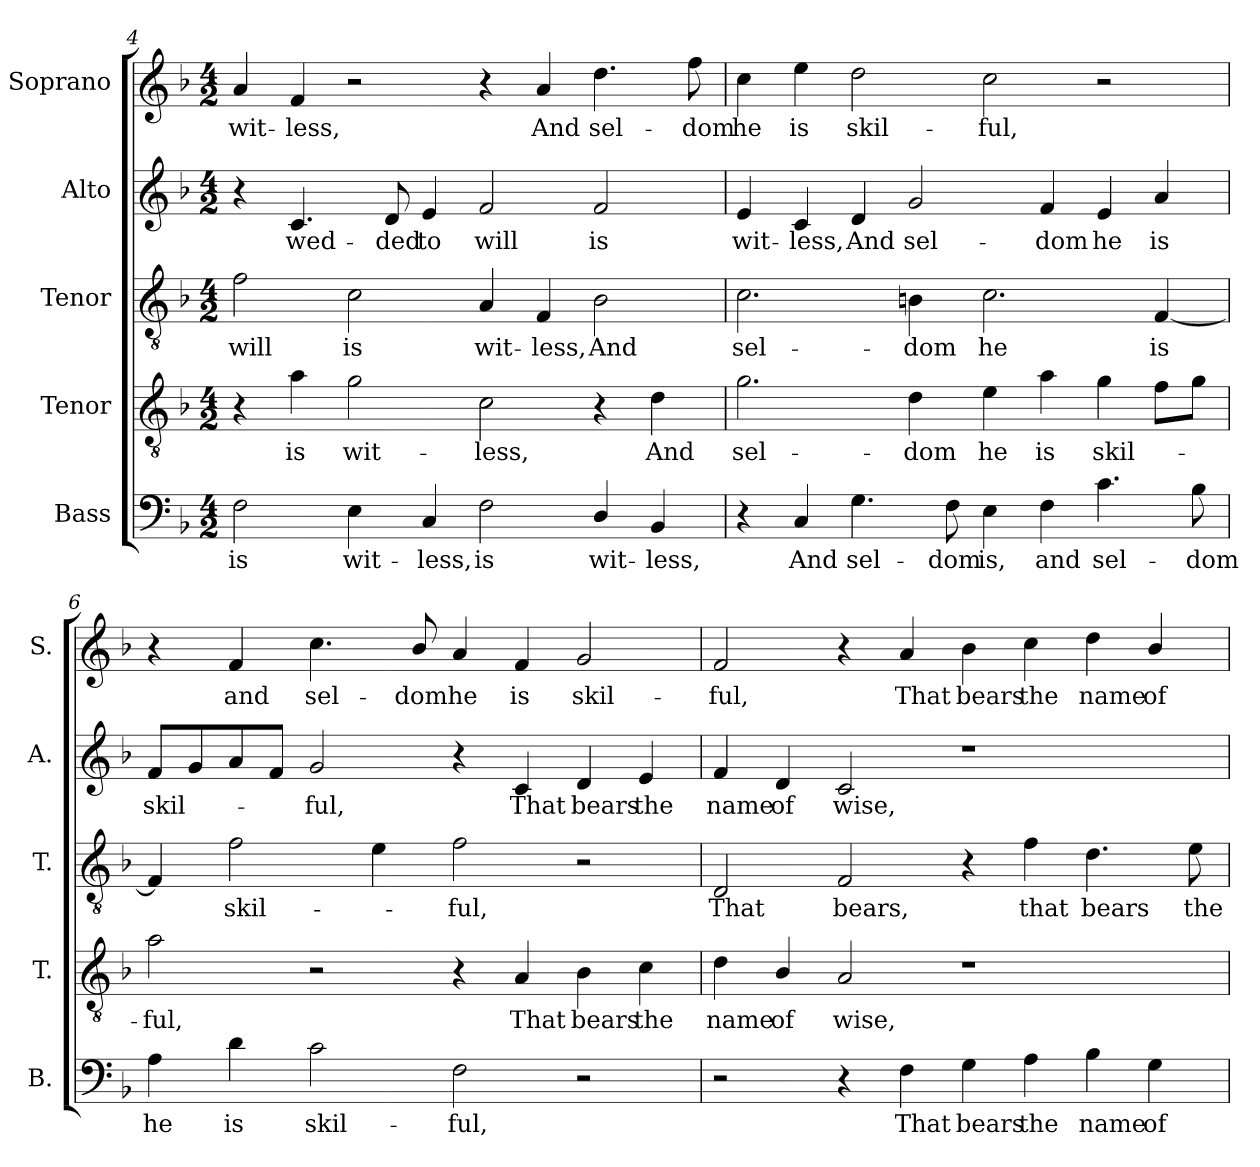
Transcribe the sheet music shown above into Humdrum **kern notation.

**kern	**text	**kern	**text	**kern	**text	**kern	**text	**kern	**text
*part5	*part5	*part4	*part4	*part3	*part3	*part2	*part2	*part1	*part1
*staff5	*staff5	*staff4	*staff4	*staff3	*staff3	*staff2	*staff2	*staff1	*staff1
*I"Bass	*	*I"Tenor	*	*I"Tenor	*	*I"Alto	*	*I"Soprano	*
*I'B.	*	*I'T.	*	*I'T.	*	*I'A.	*	*I'S.	*
*clefF4	*	*clefGv2	*	*clefGv2	*	*clefG2	*	*clefG2	*
*	*	*ITrd7c12	*	*ITrd7c12	*	*	*	*	*
*k[b-]	*	*k[b-]	*	*k[b-]	*	*k[b-]	*	*k[b-]	*
*F:	*	*F:	*	*F:	*	*F:	*	*F:	*
*M4/2	*	*M4/2	*	*M4/2	*	*M4/2	*	*M4/2	*
=4	=4	=4	=4	=4	=4	=4	=4	=4	=4
!	!LO:LY:b:color=#000000	!	!	!	!	!	!	!	!
!	!	!	!	!	!LO:LY:b:color=#000000	!	!	!	!
!	!	!	!	!	!	!	!	!	!LO:LY:b:color=#000000
2Fi\	is	4r	.	2Fi\	will	4r	.	4ai/	wit-
!	!	!	!LO:LY:b:color=#000000	!	!	!	!	!	!
!	!	!	!	!	!	!	!LO:LY:b:color=#000000	!	!
!	!	!	!	!	!	!	!	!	!LO:LY:b:color=#000000
.	.	4Ai\	is	.	.	4.ci/	wed-	4fi/	-less,
!	!LO:LY:b:color=#000000	!	!	!	!	!	!	!	!
!	!	!	!LO:LY:b:color=#000000	!	!	!	!	!	!
!	!	!	!	!	!LO:LY:b:color=#000000	!	!	!	!
4Ei\	wit-	2Gi\	wit-	2Ci\	is	.	.	2r	.
!	!	!	!	!	!	!	!LO:LY:b:color=#000000	!	!
.	.	.	.	.	.	8di/	-ded	.	.
!	!LO:LY:b:color=#000000	!	!	!	!	!	!	!	!
!	!	!	!	!	!	!	!LO:LY:b:color=#000000	!	!
4Ci/	-less,	.	.	.	.	4ei/	to	.	.
!	!LO:LY:b:color=#000000	!	!	!	!	!	!	!	!
!	!	!	!LO:LY:b:color=#000000	!	!	!	!	!	!
!	!	!	!	!	!LO:LY:b:color=#000000	!	!	!	!
!	!	!	!	!	!	!	!LO:LY:b:color=#000000	!	!
2Fi\	is	2Ci\	-less,	4AAi/	wit-	2fi/	will	4r	.
!	!	!	!	!	!LO:LY:b:color=#000000	!	!	!	!
!	!	!	!	!	!	!	!	!	!LO:LY:b:color=#000000
.	.	.	.	4FFi/	-less,	.	.	4ai/	And
!	!LO:LY:b:color=#000000	!	!	!	!	!	!	!	!
!	!	!	!	!	!LO:LY:b:color=#000000	!	!	!	!
!	!	!	!	!	!	!	!LO:LY:b:color=#000000	!	!
!	!	!	!	!	!	!	!	!	!LO:LY:b:color=#000000
4Di/	wit-	4r	.	2BB-i\	And	2fi/	is	4.ddi\	sel-
!	!LO:LY:b:color=#000000	!	!	!	!	!	!	!	!
!	!	!	!LO:LY:b:color=#000000	!	!	!	!	!	!
4BB-i/	-less,	4Di\	And	.	.	.	.	.	.
!	!	!	!	!	!	!	!	!	!LO:LY:b:color=#000000
.	.	.	.	.	.	.	.	8ffi\	-dom
=5	=5	=5	=5	=5	=5	=5	=5	=5	=5
!	!	!	!LO:LY:b:color=#000000	!	!	!	!	!	!
!	!	!	!	!	!LO:LY:b:color=#000000	!	!	!	!
!	!	!	!	!	!	!	!LO:LY:b:color=#000000	!	!
!	!	!	!	!	!	!	!	!	!LO:LY:b:color=#000000
4r	.	2.Gi\	sel-	2.Ci\	sel-	4ei/	wit-	4cci\	he
!	!LO:LY:b:color=#000000	!	!	!	!	!	!	!	!
!	!	!	!	!	!	!	!LO:LY:b:color=#000000	!	!
!	!	!	!	!	!	!	!	!	!LO:LY:b:color=#000000
4Ci/	And	.	.	.	.	4ci/	-less,	4eei\	is
!	!LO:LY:b:color=#000000	!	!	!	!	!	!	!	!
!	!	!	!	!	!	!	!LO:LY:b:color=#000000	!	!
!	!	!	!	!	!	!	!	!	!LO:LY:b:color=#000000
4.Gi\	sel-	.	.	.	.	4di/	And	2ddi\	skil-
!	!	!	!LO:LY:b:color=#000000	!	!	!	!	!	!
!	!	!	!	!	!LO:LY:b:color=#000000	!	!	!	!
!	!	!	!	!	!	!	!LO:LY:b:color=#000000	!	!
.	.	4Di\	-dom	4BBni\	-dom	2gi/	sel-	.	.
!	!LO:LY:b:color=#000000	!	!	!	!	!	!	!	!
8Fi\	-dom	.	.	.	.	.	.	.	.
!	!LO:LY:b:color=#000000	!	!	!	!	!	!	!	!
!	!	!	!LO:LY:b:color=#000000	!	!	!	!	!	!
!	!	!	!	!	!LO:LY:b:color=#000000	!	!	!	!
!	!	!	!	!	!	!	!	!	!LO:LY:b:color=#000000
4Ei\	is,	4Ei\	he	2.Ci\	he	.	.	2cci\	-ful,
!	!LO:LY:b:color=#000000	!	!	!	!	!	!	!	!
!	!	!	!LO:LY:b:color=#000000	!	!	!	!	!	!
!	!	!	!	!	!	!	!LO:LY:b:color=#000000	!	!
4Fi\	and	4Ai\	is	.	.	4fi/	-dom	.	.
!	!LO:LY:b:color=#000000	!	!	!	!	!	!	!	!
!	!	!	!LO:LY:b:color=#000000	!	!	!	!	!	!
!	!	!	!	!	!	!	!LO:LY:b:color=#000000	!	!
4.ci\	sel-	4Gi\	skil-	.	.	4ei/	he	2r	.
!	!	!	!	!	!LO:LY:b:color=#000000	!	!	!	!
!	!	!	!	!	!	!	!LO:LY:b:color=#000000	!	!
.	.	8Fi\L	.	[4FFi/	is	4ai/	is	.	.
!	!LO:LY:b:color=#000000	!	!	!	!	!	!	!	!
8B-i\	-dom	8Gi\J	.	.	.	.	.	.	.
!!LO:LB:g=z
=6	=6	=6	=6	=6	=6	=6	=6	=6	=6
!	!LO:LY:b:color=#000000	!	!	!	!	!	!	!	!
!	!	!	!LO:LY:b:color=#000000	!	!	!	!	!	!
!	!	!	!	!	!	!	!LO:LY:b:color=#000000	!	!
4Ai\	he	2Ai\	-ful,	4FFi/]	.	8fi/L	skil-	4r	.
.	.	.	.	.	.	8gi/	.	.	.
!	!LO:LY:b:color=#000000	!	!	!	!	!	!	!	!
!	!	!	!	!	!LO:LY:b:color=#000000	!	!	!	!
!	!	!	!	!	!	!	!	!	!LO:LY:b:color=#000000
4di\	is	.	.	2Fi\	skil-	8ai/	.	4fi/	and
.	.	.	.	.	.	8fi/J	.	.	.
!	!LO:LY:b:color=#000000	!	!	!	!	!	!	!	!
!	!	!	!	!	!	!	!LO:LY:b:color=#000000	!	!
!	!	!	!	!	!	!	!	!	!LO:LY:b:color=#000000
2ci\	skil-	2r	.	.	.	2gi/	-ful,	4.cci\	sel-
.	.	.	.	4Ei\	.	.	.	.	.
!	!	!	!	!	!	!	!	!	!LO:LY:b:color=#000000
.	.	.	.	.	.	.	.	8b-i/	-dom
!	!LO:LY:b:color=#000000	!	!	!	!	!	!	!	!
!	!	!	!	!	!LO:LY:b:color=#000000	!	!	!	!
!	!	!	!	!	!	!	!	!	!LO:LY:b:color=#000000
2Fi\	-ful,	4r	.	2Fi\	-ful,	4r	.	4ai/	he
!	!	!	!LO:LY:b:color=#000000	!	!	!	!	!	!
!	!	!	!	!	!	!	!LO:LY:b:color=#000000	!	!
!	!	!	!	!	!	!	!	!	!LO:LY:b:color=#000000
.	.	4AAi/	That	.	.	4ci/	That	4fi/	is
!	!	!	!LO:LY:b:color=#000000	!	!	!	!	!	!
!	!	!	!	!	!	!	!LO:LY:b:color=#000000	!	!
!	!	!	!	!	!	!	!	!	!LO:LY:b:color=#000000
2r	.	4BB-i\	bears	2r	.	4di/	bears	2gi/	skil-
!	!	!	!LO:LY:b:color=#000000	!	!	!	!	!	!
!	!	!	!	!	!	!	!LO:LY:b:color=#000000	!	!
.	.	4Ci\	the	.	.	4ei/	the	.	.
=7	=7	=7	=7	=7	=7	=7	=7	=7	=7
!	!	!	!LO:LY:b:color=#000000	!	!	!	!	!	!
!	!	!	!	!	!LO:LY:b:color=#000000	!	!	!	!
!	!	!	!	!	!	!	!LO:LY:b:color=#000000	!	!
!	!	!	!	!	!	!	!	!	!LO:LY:b:color=#000000
2r	.	4Di\	name	2DDi/	That	4fi/	name	2fi/	-ful,
!	!	!	!LO:LY:b:color=#000000	!	!	!	!	!	!
!	!	!	!	!	!	!	!LO:LY:b:color=#000000	!	!
.	.	4BB-i/	of	.	.	4di/	of	.	.
!	!	!	!LO:LY:b:color=#000000	!	!	!	!	!	!
!	!	!	!	!	!LO:LY:b:color=#000000	!	!	!	!
!	!	!	!	!	!	!	!LO:LY:b:color=#000000	!	!
4r	.	2AAi/	wise,	2FFi/	bears,	2ci/	wise,	4r	.
!	!LO:LY:b:color=#000000	!	!	!	!	!	!	!	!
!	!	!	!	!	!	!	!	!	!LO:LY:b:color=#000000
4Fi\	That	.	.	.	.	.	.	4ai/	That
!	!LO:LY:b:color=#000000	!	!	!	!	!	!	!	!
!	!	!	!	!	!	!	!	!	!LO:LY:b:color=#000000
4Gi\	bears	1r	.	4r	.	1r	.	4b-i\	bears
!	!LO:LY:b:color=#000000	!	!	!	!	!	!	!	!
!	!	!	!	!	!LO:LY:b:color=#000000	!	!	!	!
!	!	!	!	!	!	!	!	!	!LO:LY:b:color=#000000
4Ai\	the	.	.	4Fi\	that	.	.	4cci\	the
!	!LO:LY:b:color=#000000	!	!	!	!	!	!	!	!
!	!	!	!	!	!LO:LY:b:color=#000000	!	!	!	!
!	!	!	!	!	!	!	!	!	!LO:LY:b:color=#000000
4B-i\	name	.	.	4.Di\	bears	.	.	4ddi\	name
!	!LO:LY:b:color=#000000	!	!	!	!	!	!	!	!
!	!	!	!	!	!	!	!	!	!LO:LY:b:color=#000000
4Gi\	of	.	.	.	.	.	.	4b-i/	of
!	!	!	!	!	!LO:LY:b:color=#000000	!	!	!	!
.	.	.	.	8Ei\	the	.	.	.	.
=	=	=	=	=	=	=	=	=	=
*-	*-	*-	*-	*-	*-	*-	*-	*-	*-
